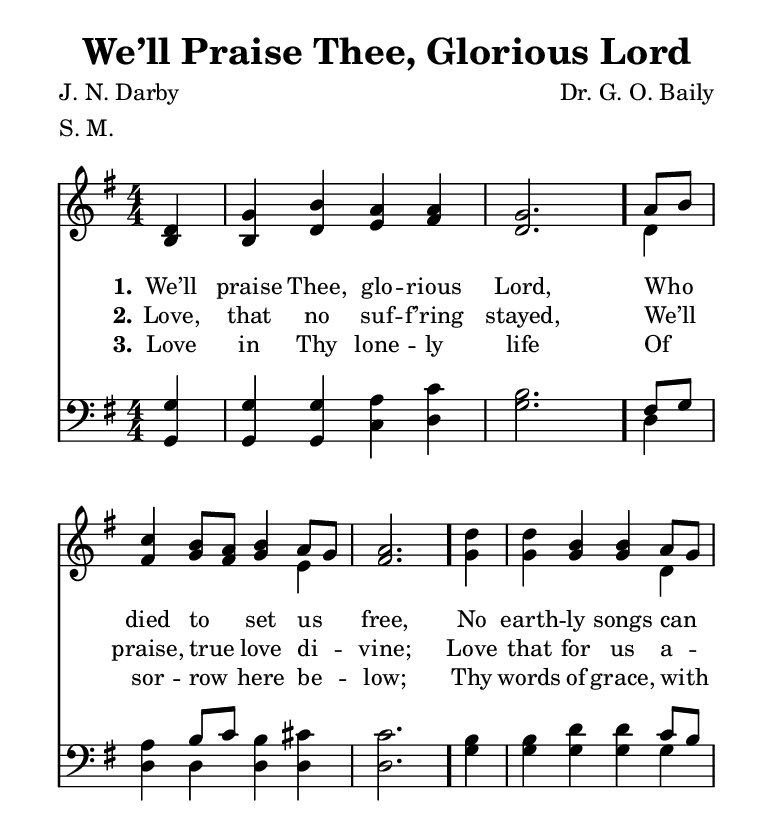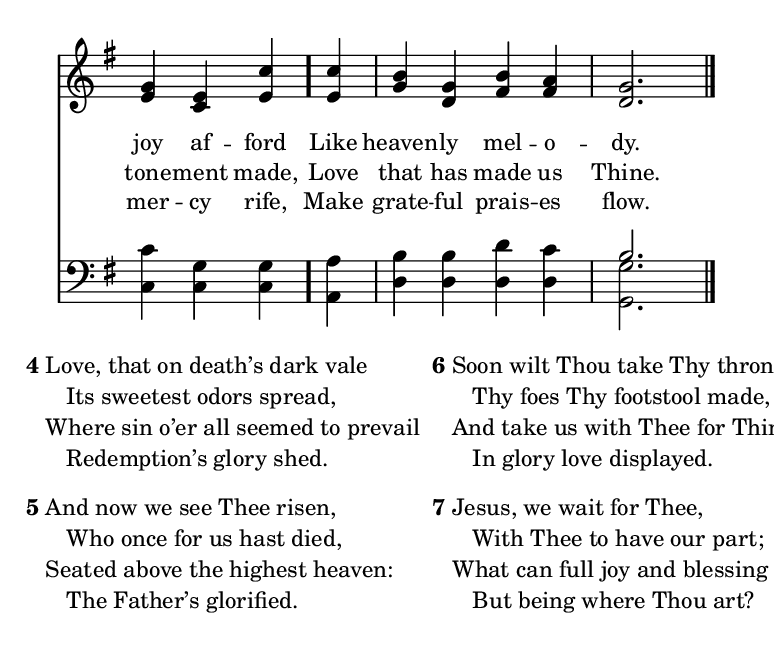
\include "common/global.ily"
\paper {
  \include "common/paper.ily"
  ragged-bottom = ##t
  score-markup-spacing.padding = 2.5
  score-markup-spacing.basic-distance = 2.5
}

\header{
  hymnnumber = "266"
  title = "We’ll Praise Thee, Glorious Lord"
  tunename = "Armington"
  meter = "S. M."
  poet = "J. N. Darby"
  composer = "Dr. G. O. Baily"
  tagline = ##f
}

global = {
  \include "common/overrides.ily"
  \override Staff.TimeSignature.style = #'numbered
  \time 4/4
  \override Score.MetronomeMark.transparent = ##t % hide all fermata changes too
  \tempo 4=80
  \key g \major
  \partial 4
  \autoBeamOff
}

notesSoprano = {
\global
\relative c' {

  d4 | g b a a | g2.
  a8[ b] | c4 b8[ a] b4 a8[ g] | a2. \eogbreak
  d4 | d b b a8[ g] | g4 e c'
  c4 | b4 g b a | g2.

  \bar "|."

}
}

notesAlto = {
\global
\relative e' {

  b4 | b d e fis | d2.
  d4 | fis g8[ fis] g4 e | fis2.
  g4 | g g g d | e c e
  e4 | g d fis fis | d2.

}
}

notesTenor = {
\global
\relative a {

  g4 | g g a c | b2.
  fis8[ g] | a4 b8[ c] b4 cis | c2.
  b4 | b d d c8[ b] | c4 g g
  a | b b d c | b2.

}
}

notesBass = {
\global
\relative f, {

  g4 | g g c d | g2.
  d4 | d d d d | d2.
  g4 | g g g g | c, c c
  a4 | d d d d | <g g,>2.

}
}

wordsA = \lyricmode {
\set stanza = "1."

We’ll praise Thee, glo -- rious Lord, \bar "."
Who died to set us free, \bar "."
No earth -- ly songs can joy af -- ford \bar "."
Like heaven -- ly mel -- o -- dy. \bar "."

}

wordsB = \lyricmode {
\set stanza = "2."

Love, that no suf -- f’ring stayed,
We’ll praise, true love di -- vine;
Love that for us a -- tone -- ment made,
Love that has made us Thine.

}

wordsC = \lyricmode {
\set stanza = "3."

Love in Thy lone -- ly life
Of sor -- row here be -- low;
Thy words of grace, with mer -- cy rife,
Make grate -- ful prais -- es flow.

}

wordsD = \markuplist {

\line { Love, that on death’s dark vale }
\line { { \hspace #2 } Its sweetest odors spread, }
\line { Where sin o’er all seemed to prevail }
\line { { \hspace #2 } Redemption’s glory shed. }

}

wordsE = \markuplist {

\line { And now we see Thee risen, }
\line { { \hspace #2 } Who once for us hast died, }
\line { Seated above the highest heaven: }
\line { { \hspace #2 } The Father’s glorified. }

}

wordsF = \markuplist {

\line { Soon wilt Thou take Thy throne, }
\line { { \hspace #2 } Thy foes Thy footstool made, }
\line { And take us with Thee for Thine own, }
\line { { \hspace #2 } In glory love displayed. }

}

wordsG = \markuplist {

\line { Jesus, we wait for Thee, }
\line { { \hspace #2 } With Thee to have our part; }
\line { What can full joy and blessing be }
\line { { \hspace #2 } But being where Thou art? }

}

\score {
  \context ChoirStaff <<
    \context Staff = upper <<
      \set Staff.autoBeaming = ##f
      \set ChoirStaff.systemStartDelimiter = #'SystemStartBar
      \set ChoirStaff.printPartCombineTexts = ##f
      \partcombine #'(2 . 11) \notesSoprano \notesAlto
      \context NullVoice = sopranos { \voiceOne << \notesSoprano >> }
      \context Lyrics = one   \lyricsto sopranos \wordsA
      \context Lyrics = two   \lyricsto sopranos \wordsB
      \context Lyrics = three \lyricsto sopranos \wordsC
    >>
    \context Staff = men <<
      \set Staff.autoBeaming = ##f
      \clef bass
      \set ChoirStaff.printPartCombineTexts = ##f
      \partcombine #'(2 . 11) \notesTenor \notesBass
    >>
  >>
  \layout {
    \include "common/layout.ily"
  }
  #(cond ((ly:get-option 'eog-midi-permitted) #{ \midi{
    \include "common/midi.ily"
  } #}))
}

\noPageBreak

\markup { \fill-line {
  \null
  \column {
  \line{ \bold 4 \column { \wordsD } } \combine \null \vspace #0.4
  \line{ \bold 5 \column { \wordsE } }
  }
  \null
  \column {
  \line{ \bold 6 \column { \wordsF } } \combine \null \vspace #0.4
  \line{ \bold 7 \column { \wordsG } }
  }
  \null
} }

\version "2.19.49"  % necessary for upgrading to future LilyPond versions.

% vi:set et ts=2 sw=2 ai nocindent syntax=lilypond:
